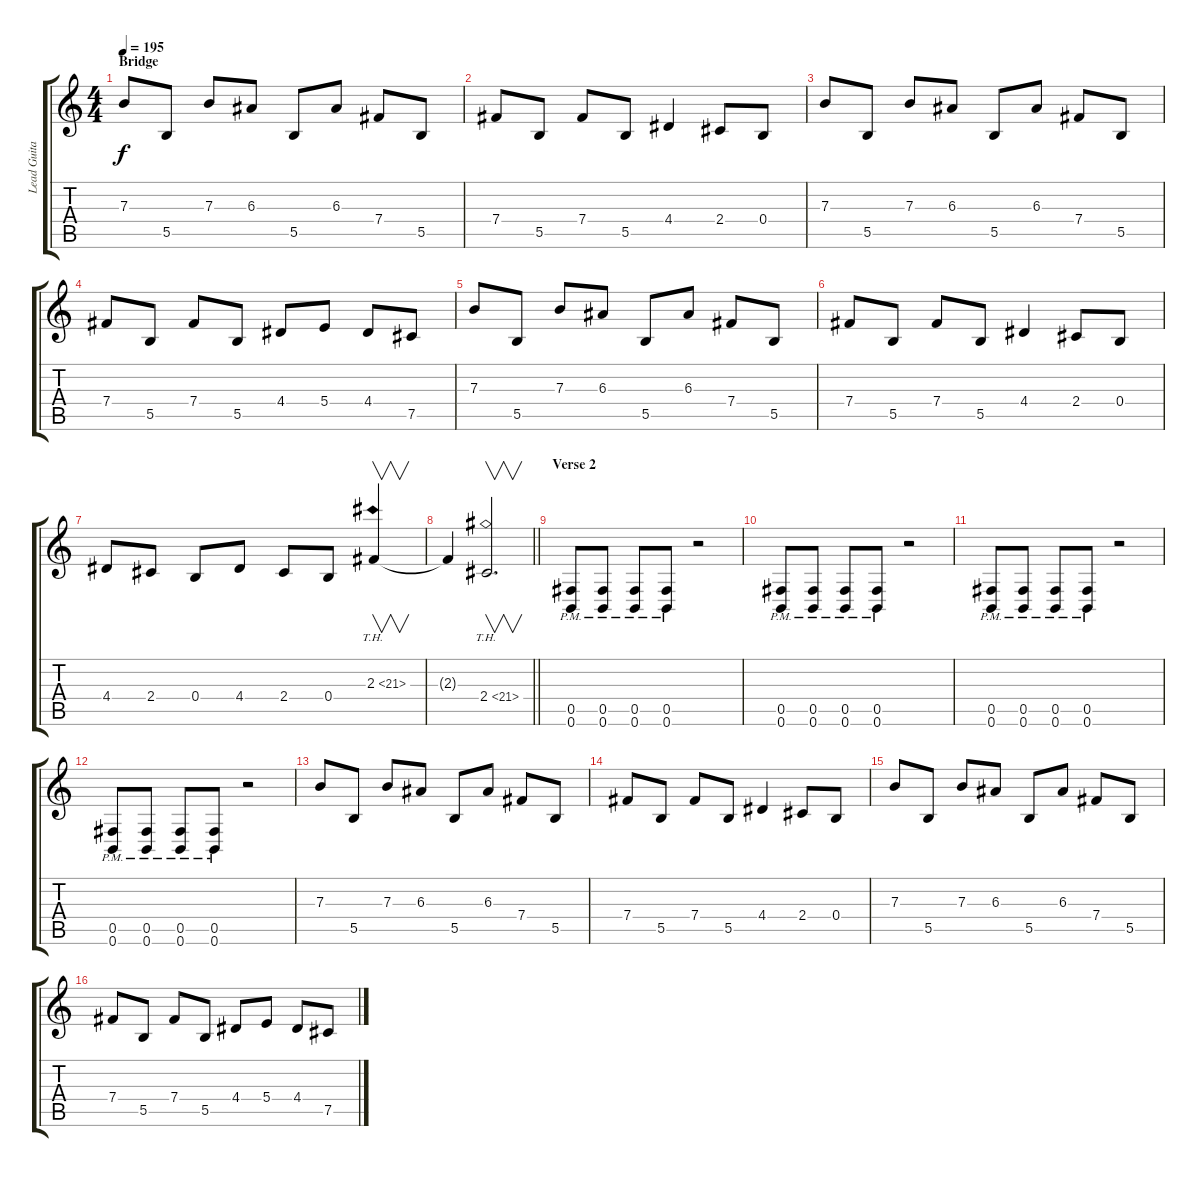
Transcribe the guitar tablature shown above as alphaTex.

\track ("Lead Guitar" "Lead Guita") {instrument distortionguitar}
\staff {score tabs}
\tuning (Db4 Ab3 E3 B2 Gb2 B1) {hide}
\ts (4 4)
\section ("" "Bridge")
\tempo 195
\clef g2
\ks c
7.3.8{dy f} 5.5.8 7.3.8 6.3.8 5.5.8 6.3.8 7.4.8 5.5.8 |
7.4.8 5.5.8 7.4.8 5.5.8 4.4.4 2.4.8 0.4.8 |
7.3.8 5.5.8 7.3.8 6.3.8 5.5.8 6.3.8 7.4.8 5.5.8 |
7.4.8 5.5.8 7.4.8 5.5.8 4.4.8 5.4.8 4.4.8 7.5.8 |
7.3.8 5.5.8 7.3.8 6.3.8 5.5.8 6.3.8 7.4.8 5.5.8 |
7.4.8 5.5.8 7.4.8 5.5.8 4.4.4 2.4.8 0.4.8 |
4.4.8 2.4.8 0.4.8 4.4.8 2.4.8 0.4.8 2.3{th 19}.4{v} |
\barLineRight lightlight
2.3{t}.4 2.4{th 19}.2{v d} |
\section ("" "Verse 2")
(0.5{pm} 0.6{pm}).8 (0.5{pm} 0.6{pm}).8 (0.5{pm} 0.6{pm}).8 (0.5{pm} 0.6{pm}).8 r.2 |
(0.5{pm} 0.6{pm}).8 (0.5{pm} 0.6{pm}).8 (0.5{pm} 0.6{pm}).8 (0.5{pm} 0.6{pm}).8 r.2 |
(0.5{pm} 0.6{pm}).8 (0.5{pm} 0.6{pm}).8 (0.5{pm} 0.6{pm}).8 (0.5{pm} 0.6{pm}).8 r.2 |
(0.5{pm} 0.6{pm}).8 (0.5{pm} 0.6{pm}).8 (0.5{pm} 0.6{pm}).8 (0.5{pm} 0.6{pm}).8 r.2 |
7.3.8 5.5.8 7.3.8 6.3.8 5.5.8 6.3.8 7.4.8 5.5.8 |
7.4.8 5.5.8 7.4.8 5.5.8 4.4.4 2.4.8 0.4.8 |
7.3.8 5.5.8 7.3.8 6.3.8 5.5.8 6.3.8 7.4.8 5.5.8 |
7.4.8 5.5.8 7.4.8 5.5.8 4.4.8 5.4.8 4.4.8 7.5.8
